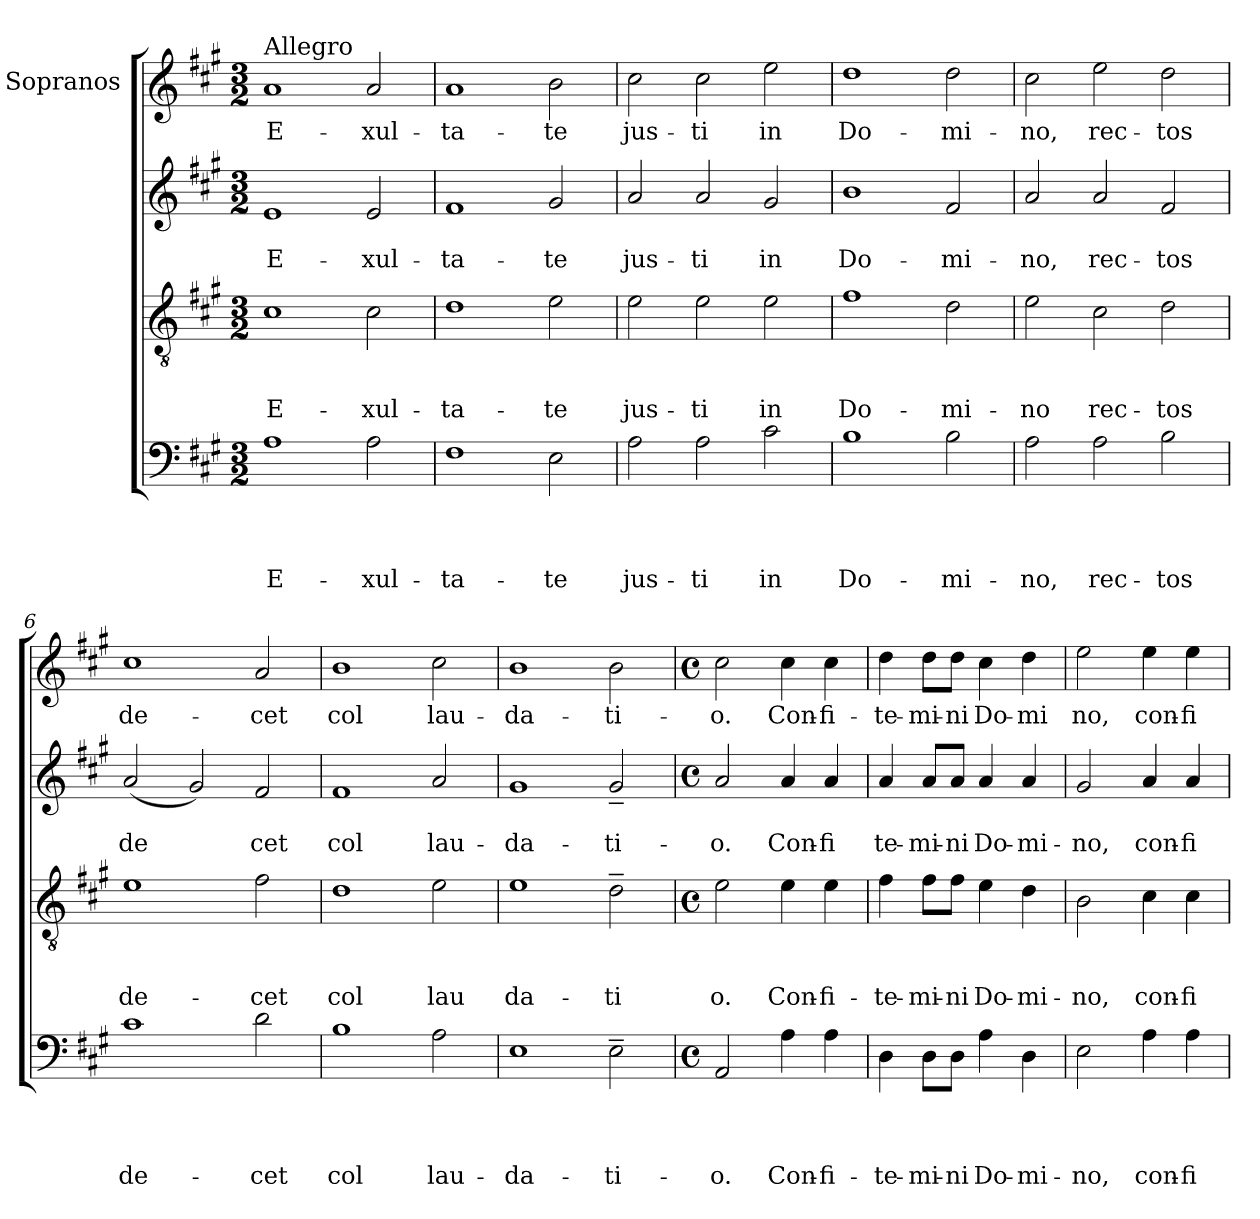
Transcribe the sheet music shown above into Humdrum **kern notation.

**kern	**text	**text	**text	**text	**kern	**text	**text	**text	**kern	**text	**text	**kern	**text
*part4	*part4	*part4	*part4	*part4	*part3	*part3	*part3	*part3	*part2	*part2	*part2	*part1	*part1
*staff4	*staff4	*staff4	*staff4	*staff4	*staff3	*staff3	*staff3	*staff3	*staff2	*staff2	*staff2	*staff1	*staff1
*	*	*	*	*	*	*	*	*	*	*	*	*I"Sopranos	*
*clefF4	*	*	*	*	*clefGv2	*	*	*	*clefG2	*	*	*clefG2	*
*k[f#c#g#]	*	*	*	*	*k[f#c#g#]	*	*	*	*k[f#c#g#]	*	*	*k[f#c#g#]	*
*A:	*	*	*	*	*A:	*	*	*	*A:	*	*	*A:	*
*M3/2	*	*	*	*	*M3/2	*	*	*	*M3/2	*	*	*M3/2	*
=1	=1	=1	=1	=1	=1	=1	=1	=1	=1	=1	=1	=1	=1
!	!	!	!	!	!	!	!	!	!	!	!	!LO:TX:a:t=Allegro	!
!	!	!	!	!LO:LY:b	!	!	!	!LO:LY:b	!	!	!LO:LY:b	!	!LO:LY:b
1A	.	.	.	E-	1c#	.	.	E-	1e	.	E-	1a	E-
!	!	!	!	!LO:LY:b	!	!	!	!LO:LY:b	!	!	!LO:LY:b	!	!LO:LY:b
2A\	.	.	.	-xul-	2c#\	.	.	-xul-	2e/	.	-xul-	2a/	-xul-
=2	=2	=2	=2	=2	=2	=2	=2	=2	=2	=2	=2	=2	=2
!	!	!	!	!LO:LY:b	!	!	!	!LO:LY:b	!	!	!LO:LY:b	!	!LO:LY:b
1F#	.	.	.	-ta-	1d	.	.	-ta-	1f#	.	-ta-	1a	-ta-
!	!	!	!	!LO:LY:b	!	!	!	!LO:LY:b	!	!	!LO:LY:b	!	!LO:LY:b
2E\	.	.	.	-te	2e\	.	.	-te	2g#/	.	-te	2b\	-te
=3	=3	=3	=3	=3	=3	=3	=3	=3	=3	=3	=3	=3	=3
!	!	!	!	!LO:LY:b	!	!	!	!LO:LY:b	!	!	!LO:LY:b	!	!LO:LY:b
2A\	.	.	.	jus-	2e\	.	.	jus-	2a/	.	jus-	2cc#\	jus-
!	!	!	!	!LO:LY:b	!	!	!	!LO:LY:b	!	!	!LO:LY:b	!	!LO:LY:b
2A\	.	.	.	-ti	2e\	.	.	-ti	2a/	.	-ti	2cc#\	-ti
!	!	!	!	!LO:LY:b	!	!	!	!LO:LY:b	!	!	!LO:LY:b	!	!LO:LY:b
2c#\	.	.	.	in	2e\	.	.	in	2g#/	.	in	2ee\	in
=4	=4	=4	=4	=4	=4	=4	=4	=4	=4	=4	=4	=4	=4
!	!	!	!	!LO:LY:b	!	!	!	!LO:LY:b	!	!	!LO:LY:b	!	!LO:LY:b
1B	.	.	.	Do-	1f#	.	.	Do-	1b	.	Do-	1dd	Do-
!	!	!	!	!LO:LY:b	!	!	!	!LO:LY:b	!	!	!LO:LY:b	!	!LO:LY:b
2B\	.	.	.	-mi-	2d\	.	.	-mi-	2f#/	.	-mi-	2dd\	-mi-
=5	=5	=5	=5	=5	=5	=5	=5	=5	=5	=5	=5	=5	=5
!	!	!	!	!LO:LY:b	!	!	!	!LO:LY:b	!	!	!LO:LY:b	!	!LO:LY:b
2A\	.	.	.	-no,	2e\	.	.	-no	2a/	.	-no,	2cc#\	-no,
!	!	!	!	!LO:LY:b	!	!	!	!LO:LY:b	!	!	!LO:LY:b	!	!LO:LY:b
2A\	.	.	.	rec-	2c#\	.	.	rec-	2a/	.	rec-	2ee\	rec-
!	!	!	!	!LO:LY:b	!	!	!	!LO:LY:b	!	!	!LO:LY:b	!	!LO:LY:b
2B\	.	.	.	-tos	2d\	.	.	-tos	2f#/	.	-tos	2dd\	-tos
!!LO:LB:g=z
=6	=6	=6	=6	=6	=6	=6	=6	=6	=6	=6	=6	=6	=6
!	!	!	!	!LO:LY:b	!	!	!	!LO:LY:b	!	!	!LO:LY:b	!	!LO:LY:b
1c#	.	.	.	de-	1e	.	.	de-	(<2a/	.	de	1cc#	de-
.	.	.	.	.	.	.	.	.	2g#/)	.	.	.	.
!	!	!	!	!LO:LY:b	!	!	!	!LO:LY:b	!	!	!LO:LY:b	!	!LO:LY:b
2d\	.	.	.	-cet	2f#\	.	.	-cet	2f#/	.	cet	2a/	-cet
=7	=7	=7	=7	=7	=7	=7	=7	=7	=7	=7	=7	=7	=7
!	!	!	!	!LO:LY:b	!	!	!	!LO:LY:b	!	!	!LO:LY:b	!	!LO:LY:b
1B	.	.	.	col	1d	.	.	col	1f#	.	col	1b	col
!	!	!	!	!LO:LY:b	!	!	!	!LO:LY:b	!	!	!LO:LY:b	!	!LO:LY:b
2A\	.	.	.	lau-	2e\	.	.	lau	2a/	.	lau-	2cc#\	lau-
=8	=8	=8	=8	=8	=8	=8	=8	=8	=8	=8	=8	=8	=8
*	*	*	*	*	*	*	*	*	*	*	*	*MM240	*
!	!	!	!	!LO:LY:b	!	!	!	!LO:LY:b	!	!	!LO:LY:b	!	!LO:LY:b
1E	.	.	.	-da-	1e	.	.	da-	1g#	.	-da-	1b	-da-
!	!	!	!	!LO:LY:b	!	!	!	!LO:LY:b	!	!	!LO:LY:b	!	!LO:LY:b
2E~>\	.	.	.	-ti-	2d~>\	.	.	-ti	2g#~</	.	-ti-	2b\	-ti-
=9	=9	=9	=9	=9	=9	=9	=9	=9	=9	=9	=9	=9	=9
*M4/4	*	*	*	*	*M4/4	*	*	*	*M4/4	*	*	*M4/4	*
*met(c)	*	*	*	*	*met(c)	*	*	*	*met(c)	*	*	*met(c)	*
!	!	!	!	!LO:LY:b	!	!	!	!LO:LY:b	!	!	!LO:LY:b	!	!LO:LY:b
2AA/	.	.	.	-o.	2e\	.	.	o.	2a/	.	-o.	2cc#\	-o.
!	!	!	!	!LO:LY:b	!	!	!	!LO:LY:b	!	!	!LO:LY:b	!	!LO:LY:b
4A\	.	.	.	Con-	4e\	.	.	Con-	4a/	.	Con-	4cc#\	Con-
!	!	!	!	!LO:LY:b	!	!	!	!LO:LY:b	!	!	!LO:LY:b	!	!LO:LY:b
4A\	.	.	.	-fi-	4e\	.	.	-fi-	4a/	.	-fi	4cc#\	-fi-
!!LO:LB:g=z
=10	=10	=10	=10	=10	=10	=10	=10	=10	=10	=10	=10	=10	=10
!	!	!	!	!LO:LY:b	!	!	!	!LO:LY:b	!	!	!LO:LY:b	!	!LO:LY:b
4D\	.	.	.	-te-	4f#\	.	.	-te-	4a/	.	te-	4dd\	-te-
!	!	!	!	!LO:LY:b	!	!	!	!LO:LY:b	!	!	!LO:LY:b	!	!LO:LY:b
8D\L	.	.	.	-mi-	8f#\L	.	.	-mi-	8a/L	.	-mi-	8dd\L	-mi-
!	!	!	!	!LO:LY:b	!	!	!	!LO:LY:b	!	!	!LO:LY:b	!	!LO:LY:b
8D\J	.	.	.	-ni	8f#\J	.	.	-ni	8a/J	.	-ni	8dd\J	-ni
!	!	!	!	!LO:LY:b	!	!	!	!LO:LY:b	!	!	!LO:LY:b	!	!LO:LY:b
4A\	.	.	.	Do-	4e\	.	.	Do-	4a/	.	Do-	4cc#\	Do-
!	!	!	!	!LO:LY:b	!	!	!	!LO:LY:b	!	!	!LO:LY:b	!	!LO:LY:b
4D\	.	.	.	-mi-	4d\	.	.	-mi-	4a/	.	-mi-	4dd\	-mi
=11	=11	=11	=11	=11	=11	=11	=11	=11	=11	=11	=11	=11	=11
!	!	!	!	!LO:LY:b	!	!	!	!LO:LY:b	!	!	!LO:LY:b	!	!LO:LY:b
2E\	.	.	.	-no,	2B\	.	.	-no,	2g#/	.	-no,	2ee\	no,
!	!	!	!	!LO:LY:b	!	!	!	!LO:LY:b	!	!	!LO:LY:b	!	!LO:LY:b
4A\	.	.	.	con-	4c#\	.	.	con-	4a/	.	con-	4ee\	con-
!	!	!	!	!LO:LY:b	!	!	!	!LO:LY:b	!	!	!LO:LY:b	!	!LO:LY:b
4A\	.	.	.	-fi-	4c#\	.	.	-fi-	4a/	.	-fi-	4ee\	-fi-
=	=	=	=	=	=	=	=	=	=	=	=	=	=
*-	*-	*-	*-	*-	*-	*-	*-	*-	*-	*-	*-	*-	*-
